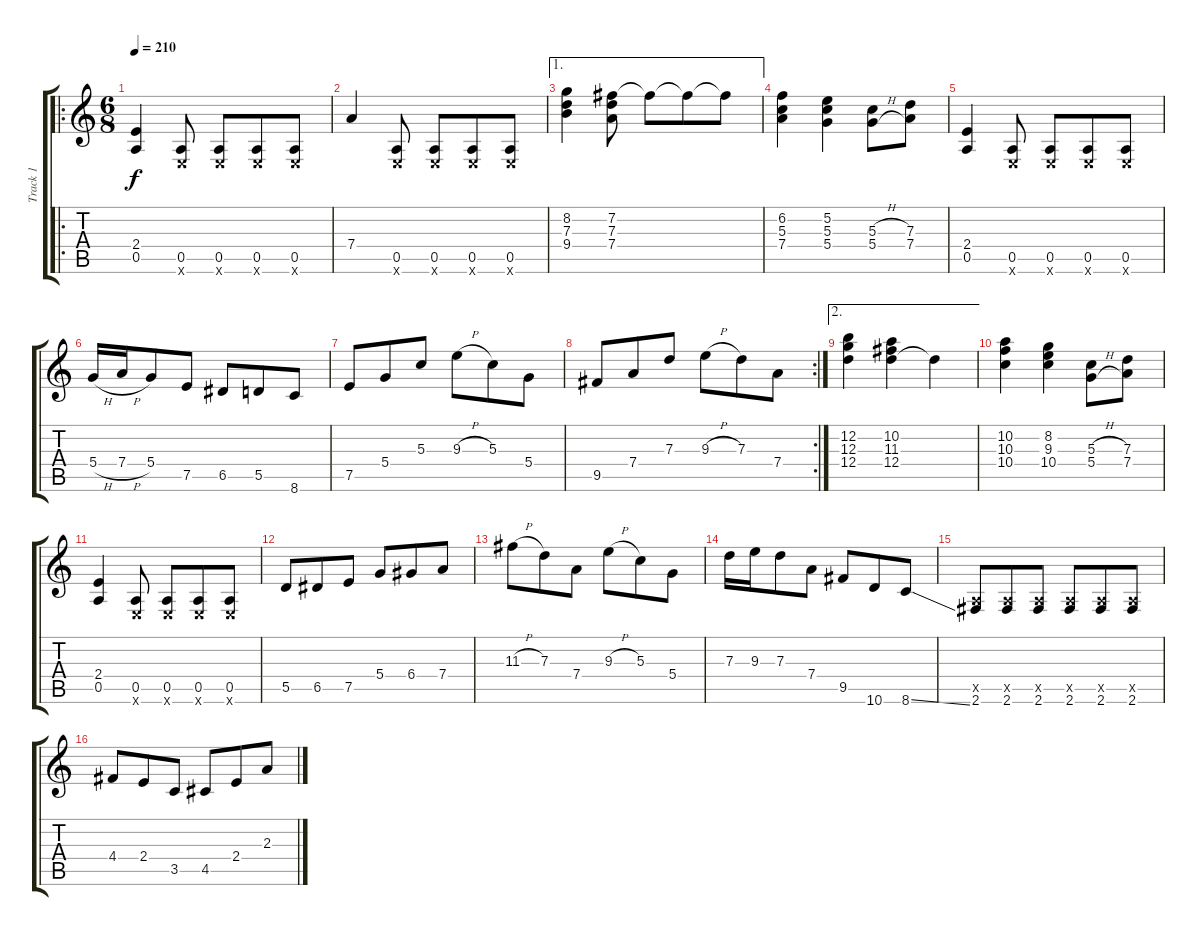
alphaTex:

\track ("Track 1" "Track 1") {instrument distortionguitar}
\staff {score tabs}
\tuning (E4 B3 G3 D3 A2 E2) {hide}
\ro
\ts (6 8)
\tempo 210
\clef g2
\ks c
(2.4 0.5).4{dy f instrument distortionguitar} (0.5 0.6{x}).8 (0.5 0.6{x}).8 (0.5 0.6{x}).8 (0.5 0.6{x}).8 |
7.4.4 (0.5 0.6{x}).8 (0.5 0.6{x}).8 (0.5 0.6{x}).8 (0.5 0.6{x}).8 |
\ae 1
(8.2 7.3 9.4).4 (7.2 7.3 7.4).8 7.2{t}.8 7.2{t}.8 7.2{t}.8 |
(6.2 5.3 7.4).4 (5.2 5.3 5.4).4 (5.3{h} 5.4{h}).8 (7.3 7.4).8 |
(2.4 0.5).4 (0.5 0.6{x}).8 (0.5 0.6{x}).8 (0.5 0.6{x}).8 (0.5 0.6{x}).8 |
5.4{h}.16 7.4{h}.16 5.4.8 7.5.8 6.5.8 5.5.8 8.6.8 |
7.5.8 5.4.8 5.3.8 9.3{h}.8 5.3.8 5.4.8 |
\rc 2
9.5.8 7.4.8 7.3.8 9.3{h}.8 7.3.8 7.4.8 |
\ae 2
(12.2 12.3 12.4).4 (10.2 11.3 12.4).4 12.4{t}.4 |
(10.2 10.3 10.4).4 (8.2 9.3 10.4).4 (5.3{h} 5.4{h}).8 (7.3 7.4).8 |
(2.4 0.5).4 (0.5 0.6{x}).8 (0.5 0.6{x}).8 (0.5 0.6{x}).8 (0.5 0.6{x}).8 |
5.5.8 6.5.8 7.5.8 5.4.8 6.4.8 7.4.8 |
11.3{h}.8 7.3.8 7.4.8 9.3{h}.8 5.3.8 5.4.8 |
7.3.16 9.3.16 7.3.8 7.4.8 9.5.8 10.6.8 8.6{ss}.8 |
(0.5{x} 2.6).8 (0.5{x} 2.6).8 (0.5{x} 2.6).8 (0.5{x} 2.6).8 (0.5{x} 2.6).8 (0.5{x} 2.6).8 |
4.4.8 2.4.8 3.5.8 4.5.8 2.4.8 2.3.8
